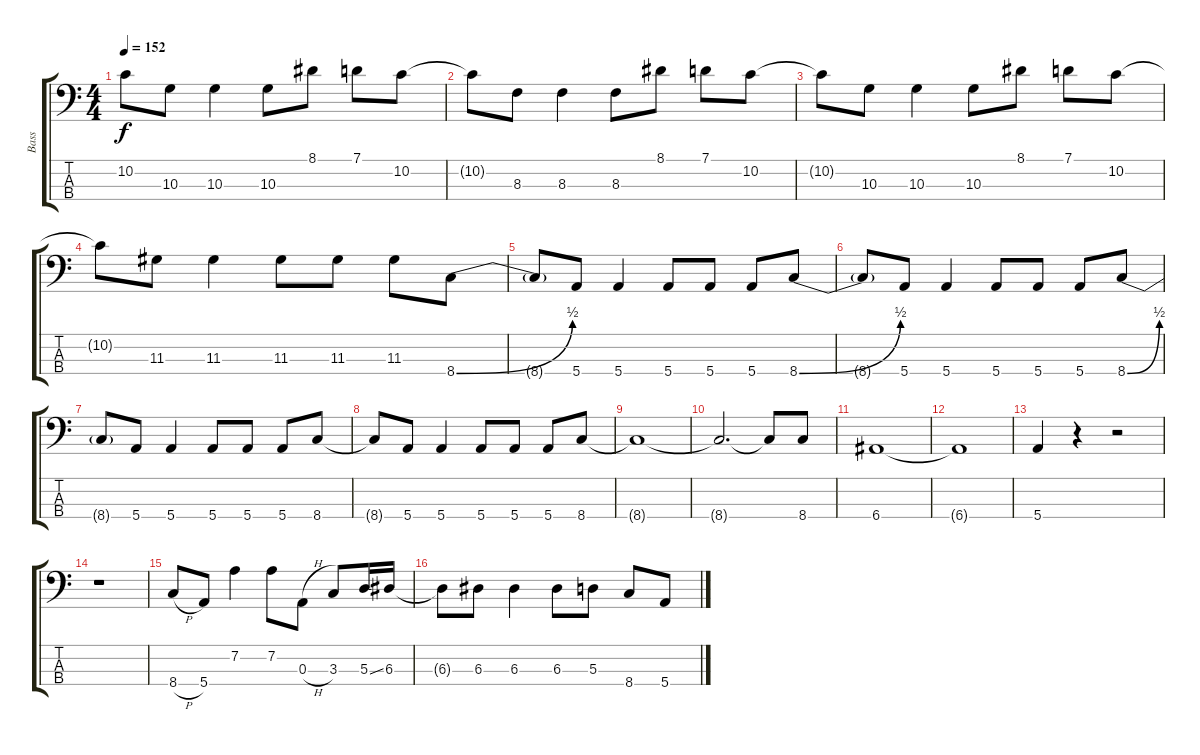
\track ("Bass" "Bass") {instrument electricbassfinger}
\staff {score tabs}
\tuning (G2 D2 A1 E1) {hide}
\ts (4 4)
\tempo 152
\clef f4
\ks c
10.2{t}.8{dy f} 10.3.8 10.3.4 10.3.8 8.1.8 7.1.8 10.2.8 |
10.2{t}.8 8.3.8 8.3.4 8.3.8 8.1.8 7.1.8 10.2.8 |
10.2{t}.8 10.3.8 10.3.4 10.3.8 8.1.8 7.1.8 10.2.8 |
10.2{t}.8 11.3.8 11.3.4 11.3.8 11.3.8 11.3.8 8.4{be (bend 0 0 60 2)}.8 |
8.4{t}.8 5.4.8 5.4.4 5.4.8 5.4.8 5.4.8 8.4{be (bend 0 0 60 2)}.8 |
8.4{t}.8 5.4.8 5.4.4 5.4.8 5.4.8 5.4.8 8.4{be (bend 0 0 60 2)}.8 |
8.4{t}.8 5.4.8 5.4.4 5.4.8 5.4.8 5.4.8 8.4.8 |
8.4{t}.8 5.4.8 5.4.4 5.4.8 5.4.8 5.4.8 8.4.8 |
8.4{t}.1 |
8.4{t}.2{d} 8.4{t}.8 8.4.8 |
6.4.1 |
6.4{t}.1 |
5.4.4 r.4 r.2 |
r.1 |
8.4{h}.8 5.4.8 7.2.4 7.2.8 0.3{h}.8 3.3.8 5.3{ss}.16 6.3.16 |
6.3{t}.8 6.3.8 6.3.4 6.3.8 5.3.8 8.4.8 5.4.8
